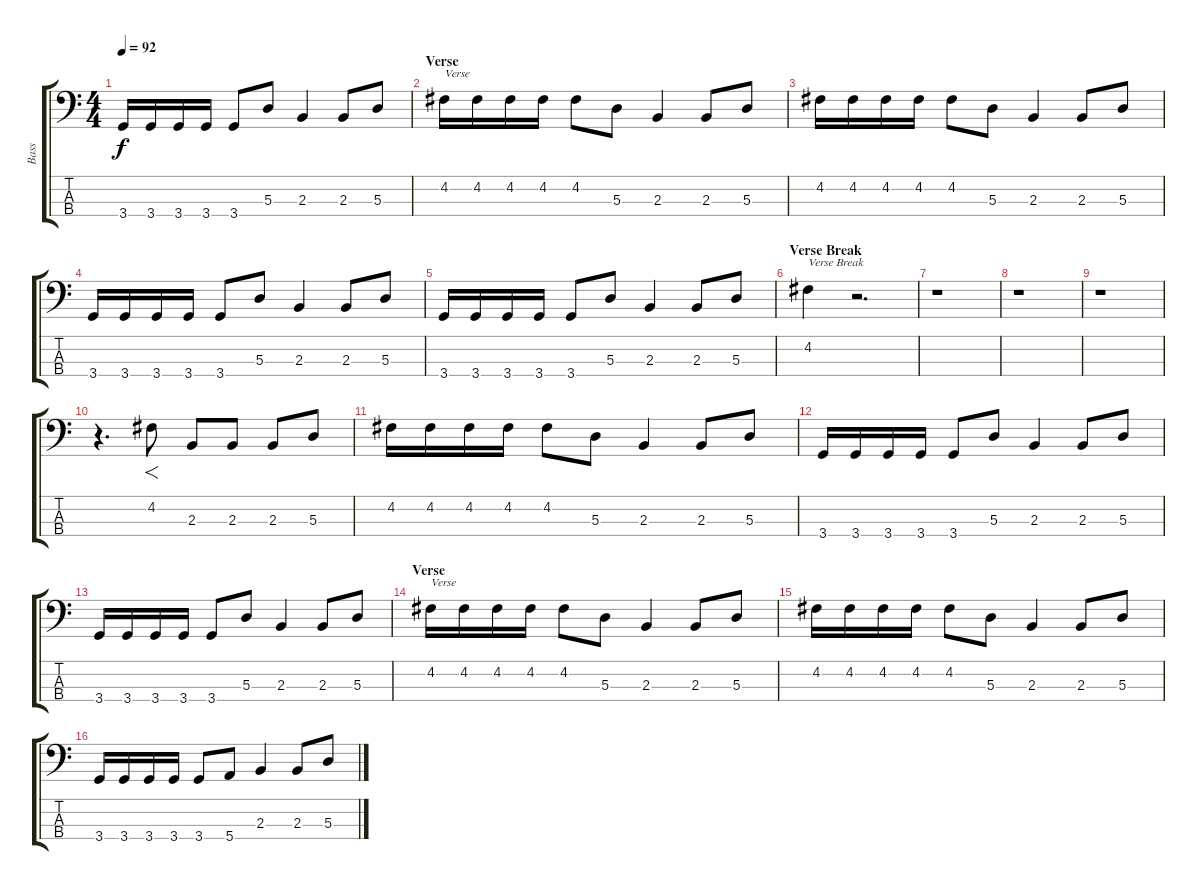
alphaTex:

\track ("Bass" "Bass") {instrument electricbasspick}
\staff {score tabs}
\tuning (G2 D2 A1 E1) {hide}
\ts (4 4)
\tempo 92
\clef f4
\ks c
3.4.16{dy f} 3.4.16 3.4.16 3.4.16 3.4.8 5.3.8 2.3.4 2.3.8 5.3.8 |
\section ("" "Verse")
4.2.16{txt "Verse"} 4.2.16 4.2.16 4.2.16 4.2.8 5.3.8 2.3.4 2.3.8 5.3.8 |
4.2.16 4.2.16 4.2.16 4.2.16 4.2.8 5.3.8 2.3.4 2.3.8 5.3.8 |
3.4.16 3.4.16 3.4.16 3.4.16 3.4.8 5.3.8 2.3.4 2.3.8 5.3.8 |
3.4.16 3.4.16 3.4.16 3.4.16 3.4.8 5.3.8 2.3.4 2.3.8 5.3.8 |
\section ("" "Verse Break")
4.2.4{txt "Verse Break"} r.2{d} |
r.1 |
r.1 |
r.1 |
r.4{d} 4.2.8{f} 2.3.8 2.3.8 2.3.8 5.3.8 |
4.2.16 4.2.16 4.2.16 4.2.16 4.2.8 5.3.8 2.3.4 2.3.8 5.3.8 |
3.4.16 3.4.16 3.4.16 3.4.16 3.4.8 5.3.8 2.3.4 2.3.8 5.3.8 |
3.4.16 3.4.16 3.4.16 3.4.16 3.4.8 5.3.8 2.3.4 2.3.8 5.3.8 |
\section ("" "Verse")
4.2.16{txt "Verse"} 4.2.16 4.2.16 4.2.16 4.2.8 5.3.8 2.3.4 2.3.8 5.3.8 |
4.2.16 4.2.16 4.2.16 4.2.16 4.2.8 5.3.8 2.3.4 2.3.8 5.3.8 |
3.4.16 3.4.16 3.4.16 3.4.16 3.4.8 5.4.8 2.3.4 2.3.8 5.3.8
